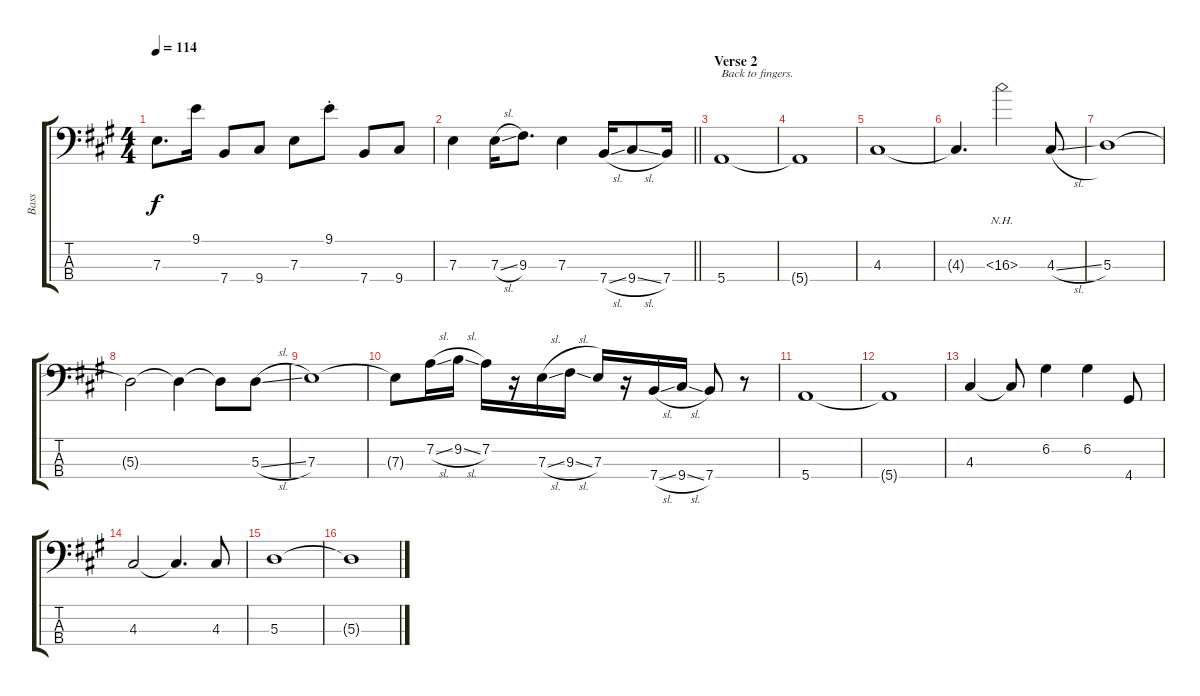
\track ("Bass" "Bass") {instrument slapbass1}
\staff {score tabs}
\tuning (G2 D2 A1 E1) {hide}
\ts (4 4)
\tempo 114
\clef f4
\ks a
7.3.8{d dy f} 9.1.16 7.4.8 9.4.8 7.3.8 9.1{st}.8 7.4.8 9.4.8 |
\barLineRight lightlight
7.3.4 7.3{sl}.16 9.3.8{d} 7.3.4 7.4{sl}.16 9.4{sl}.8 7.4.16 |
\section ("" "Verse 2")
5.4.1{txt "Back to fingers."} |
5.4{t}.1 |
4.3.1 |
4.3{t}.4{d} 16.3{nh}.2 4.3{sl}.8 |
5.3.1 |
5.3{t}.2 5.3{t}.4 5.3{t}.8 5.3{sl}.8 |
7.3.1 |
7.3{t}.8 7.2{sl}.16 9.2{sl}.16 7.2.16 r.16 7.3{sl}.16 9.3{sl}.16 7.3.16 r.16 7.4{sl}.16 9.4{sl}.16 7.4.8 r.8 |
5.4.1 |
5.4{t}.1 |
4.3.4 4.3{t}.8 6.2.4 6.2.4 4.4.8 |
4.3.2 4.3{t}.4{d} 4.3.8 |
5.3.1 |
5.3{t}.1
